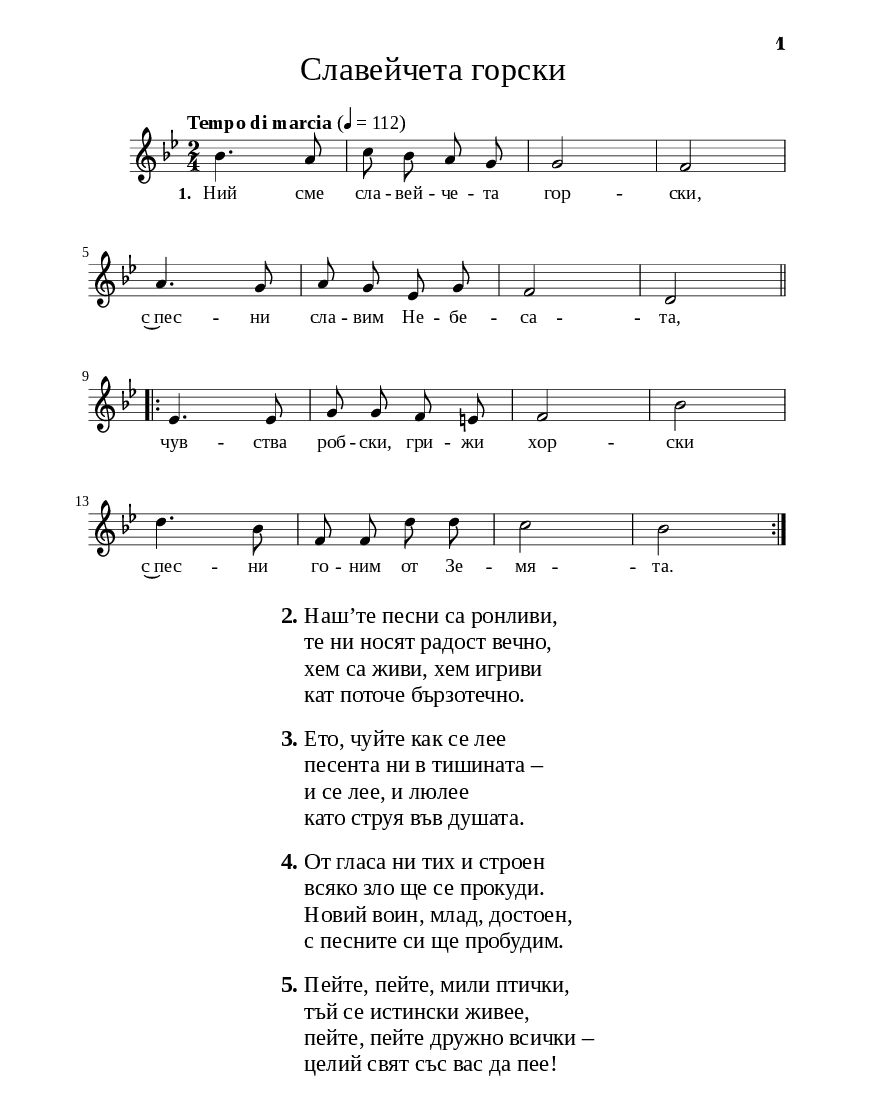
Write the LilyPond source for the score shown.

\version "2.24.4"

% include paper part and global functions
\include "include/globals.ily"
"rightBraces049" = \markup {
  \column {
    % repeat braces
    \translate #'(0 . -5.5 )
    \right-brace #20

    \translate #'(0 . -10.0 )
    \right-brace #20

    \translate #'(0 . -10.0 )
    \right-brace #20

    \translate #'(0 . -10.0 )
    \right-brace #20
  }
  \column {
    % repeat numbers
    \translate #'(0 . -6.1 )
    2

    \translate #'(0 . -12.0 )
    2

    \translate #'(0 . -12.0 )
    2

    \translate #'(0 . -12.0 )
    2
  }
}

\bookpart {
  \label #'ref049
  \tocItem \markup "Славейчета горски"
  \include "include/bookpart-paper.ily"
  \score {
    \include "include/score-layout.ily"

    \new Voice \absolute  {
      \clef treble
      \key bes \major
      \time 2/4
      \tempoFunc "Tempo di marcia" 4 "112"
      \autoBeamOff

      bes'4. a'8 | c''8 bes' a' g' |  g'2 |  f'2 \break |
      a'4. g'8  | a'8 g' es' g' |  f'2 |   d'2 | \break
      \bar ".|:-||"
      es'4. es'8 | g'8 g' f' e' | f'2 | bes'2 | \break

      d''4. bes'8 | f'8 f' d'' d'' | c''2  bes'2 | \break
      \bar ":|."
    }

    \addlyrics {
      \set stanza = "1. "  Ний сме сла -- вей -- че -- та гор -- ски, с~пес -- ни
      сла -- вим Не -- бе -- са -- та, чув -- ства роб -- ски, гри -- жи
      хор -- ски с~пес -- ни го -- ним от Зе -- мя -- та.
    }

    \header {
      title = \titleFunc #'ref_desc_3 "Славейчета горски " "Slavejčeta gorski "
    }

    \midi{}

  } % score


  \markup \abs-fontsize #11 \override #`(baseline-skip . ,bgCoupletBaselineSkip) {
    \fill-line {
      \column {
        \line {
          \bold "2."
          \column {
            "Наш’те песни са ронливи,"
            "те ни носят радост вечно,"
            "хем са живи, хем игриви"
            "кат поточе бързотечно."

          }
        }
        \vspace #1
        \line {
          \bold "3."
          \column {
            "Ето, чуйте как се лее"
            "песента ни в тишината –"
            "и се лее, и люлее"
            "като струя във душата."
          }
        }
        \vspace #1
        \line {
          \bold "4."
          \column {
            "От гласа ни тих и строен"
            "всяко зло ще се прокуди."
            "Новий воин, млад, достоен,"
            "с песните си ще пробудим."
          }
        }
        \vspace #1

        \line {
          \bold "5."
          \column {
            "Пейте, пейте, мили птички,"
            "тъй се истински живее,"
            "пейте, пейте дружно всички –"
            "целий свят със вас да пее! "
          }
        }
      }
    }
  }

} % bookpart
